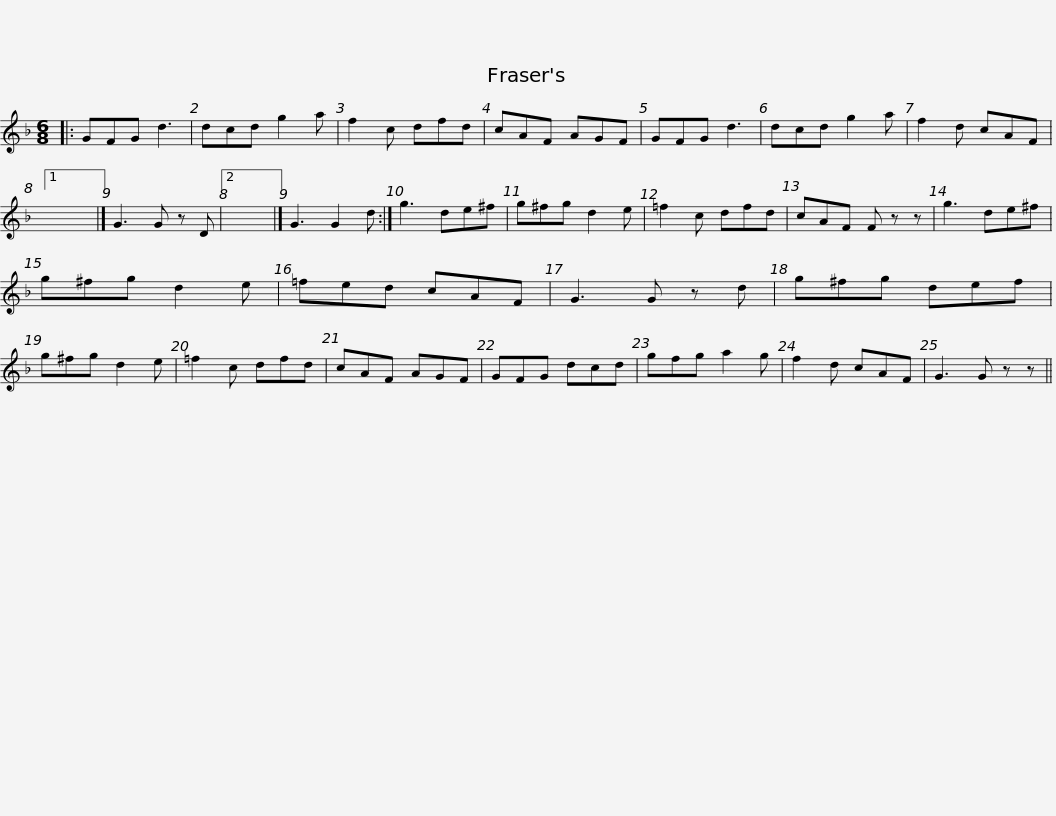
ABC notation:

X:1
L:1/8
M:6/8
I:linebreak $
K:F
V:1 treble
V:1
|: GFG d3 | dcd g2 a | f2 c dfd | cAF AGF | GFG d3 | %5
 dcd g2 a | f2 d cAF |1 x6 |] G3 G z D |2$ x6 |] %10
 G3 G2 d :| g3 de^f | g^fg d2 e | =f2 c dfd | cAF F z z | %15
 g3 de^f | g^fg d2 e |$ =fed cAF | G3 G z d | g^fg def | %20
 g^fg d2 e | =f2 c dfd | cAF AGF | GFG dcd | gfg a2 g |$ %25
 f2 d cAF | G3 G z z || %27
